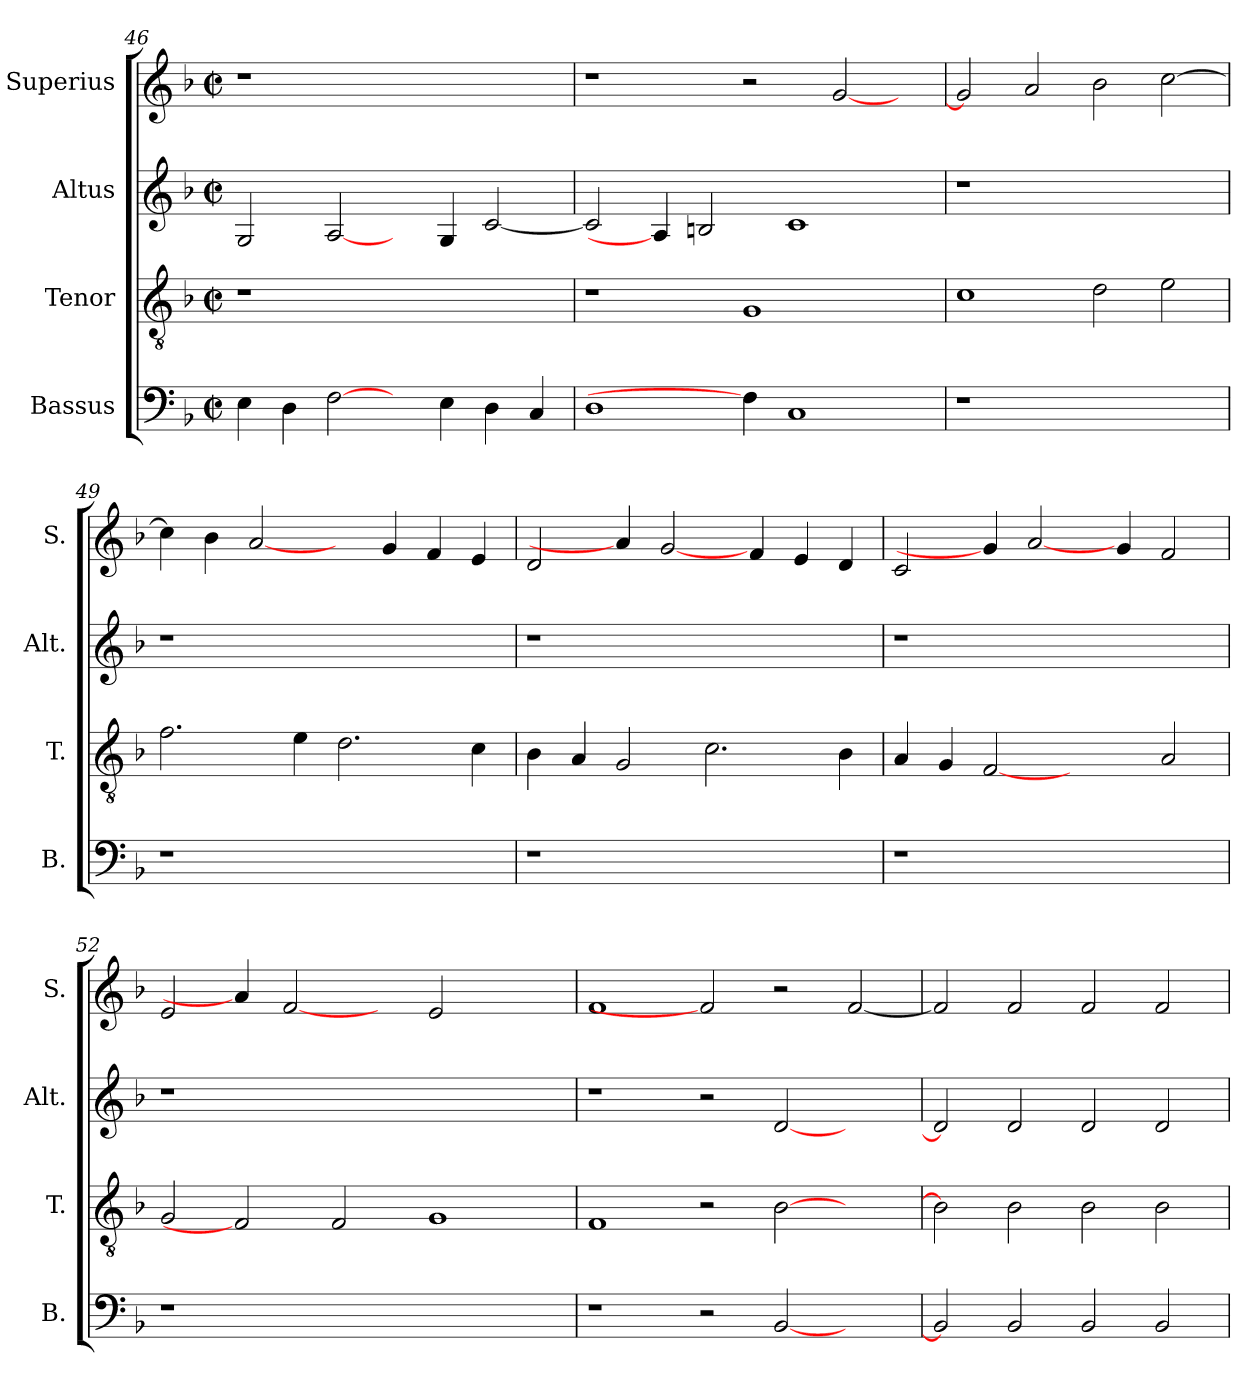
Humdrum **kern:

**kern	**kern	**kern	**kern
*part4	*part3	*part2	*part1
*staff4	*staff3	*staff2	*staff1
*I"Bassus	*I"Tenor	*I"Altus	*I"Superius
*I'B.	*I'T.	*I'Alt.	*I'S.
*clefF4	*clefGv2	*clefG2	*clefG2
*	*ITrd7c12	*	*
*k[b-]	*k[b-]	*k[b-]	*k[b-]
*F:	*F:	*F:	*F:
*M2/2	*M2/2	*M2/2	*M2/2
*met(c|)	*met(c|)	*met(c|)	*met(c|)
=46	=46	=46	=46
!	!LO:N:vis=1	!	!LO:N:vis=1
4Ei\	1r	2Gi/	1r
4Di\	.	.	.
[2Fi\	.	[2Ai/	.
4ryy	1ryy	4ryy	1ryy
4Ei\	.	4Gi/	.
4Di\	.	[<2ci/	.
4Ci/	.	.	.
!!LO:LB:g=z
=47	=47	=47	=47
1Di	1r	2ci/]	1r
.	.	4Ai/]	.
.	.	2Bni/	.
4Fi\]	1GGi	.	2r
1Ci	.	1ci	.
.	.	.	[<2gi/
.	4ryy	.	4ryy
=48	=48	=48	=48
!LO:N:vis=1	!	!LO:N:vis=1	!
1r	1Ci	1r	2gi/]
.	.	.	2ai/
1ryy	2Di\	1ryy	2b-i\
.	2Ei\	.	[>2cci\
=49	=49	=49	=49
!LO:N:vis=1	!	!LO:N:vis=1	!
1r	2.Fi\	1r	4cci\]
.	.	.	4b-i\
.	.	.	[2ai/
.	4Ei\	.	.
1ryy	2.Di\	1ryy	4ryy
.	.	.	4gi/
.	.	.	4fi/
.	4Ci\	.	4ei/
=50	=50	=50	=50
!LO:N:vis=1	!	!LO:N:vis=1	!
1r	4BB-i\	1r	2di/
.	4AAi/	.	.
.	2GGi/	.	4ai/]
.	.	.	[2gi/
1ryy	2.Ci\	1ryy	.
.	.	.	4fi/
.	.	.	4ei/
.	4BB-i\	.	4di/
=51	=51	=51	=51
!LO:N:vis=1	!	!LO:N:vis=1	!
1r	4AAi/	1r	2ci/
.	4GGi/	.	.
.	[2FFi	.	4gi/]
.	.	.	[2ai/
1ryy	2ryy	1ryy	.
.	.	.	4gi/
.	2AAi/	.	2fi/
!!LO:PB:g=z
=52	=52	=52	=52
!LO:N:vis=1	!	!LO:N:vis=1	!
1r	2GGi/	1r	2ei/
.	2FFi]	.	4ai/]
.	.	.	[2fi
1.ryy	2FFi/	1.ryy	.
.	.	.	4ryy
.	1GGi	.	2ei/
.	.	.	2ryy
=53	=53	=53	=53
1r	1FFi	1r	1fi
2r	2r	2r	2fi]
[<2BB-i/	[>2BB-i\	[<2di/	2r
2ryy	2ryy	2ryy	[<2fi/
=54	=54	=54	=54
2BB-i/]	2BB-i\]	2di/]	2fi/]
2BB-i/	2BB-i\	2di/	2fi/
2BB-i/	2BB-i\	2di/	2fi/
2BB-i/	2BB-i\	2di/	2fi/
=	=	=	=
*-	*-	*-	*-
